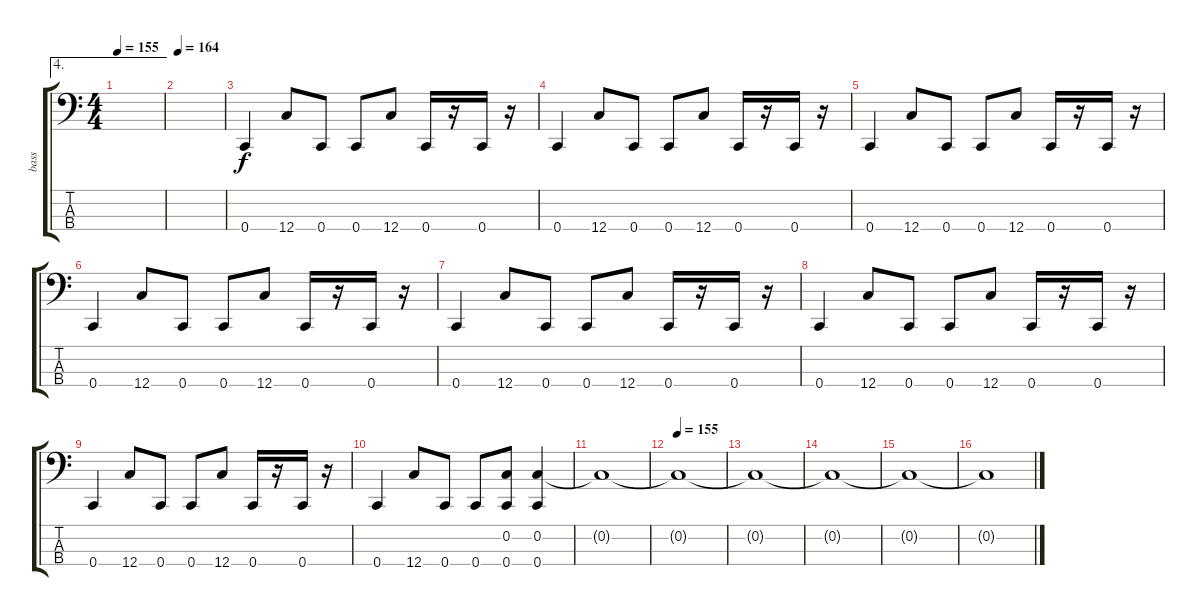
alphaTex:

\track ("bass" "bass") {instrument electricbassfinger}
\staff {score tabs}
\tuning (F2 C2 G1 C1) {hide}
\ae 4
\ts (4 4)
\tempo 155
\clef f4
\ks c
|
\tempo 164
|
0.4.4 12.4.8 0.4.8 0.4.8 12.4.8 0.4.16 r.16 0.4.16 r.16 |
0.4.4 12.4.8 0.4.8 0.4.8 12.4.8 0.4.16 r.16 0.4.16 r.16 |
0.4.4 12.4.8 0.4.8 0.4.8 12.4.8 0.4.16 r.16 0.4.16 r.16 |
0.4.4 12.4.8 0.4.8 0.4.8 12.4.8 0.4.16 r.16 0.4.16 r.16 |
0.4.4 12.4.8 0.4.8 0.4.8 12.4.8 0.4.16 r.16 0.4.16 r.16 |
0.4.4 12.4.8 0.4.8 0.4.8 12.4.8 0.4.16 r.16 0.4.16 r.16 |
0.4.4 12.4.8 0.4.8 0.4.8 12.4.8 0.4.16 r.16 0.4.16 r.16 |
0.4.4 12.4.8 0.4.8 0.4.8 (0.2 0.4).8 (0.2 0.4).4 |
0.2{t}.1 |
\tempo 155
0.2{t}.1 |
0.2{t}.1 |
0.2{t}.1 |
0.2{t}.1 |
0.2{t}.1
